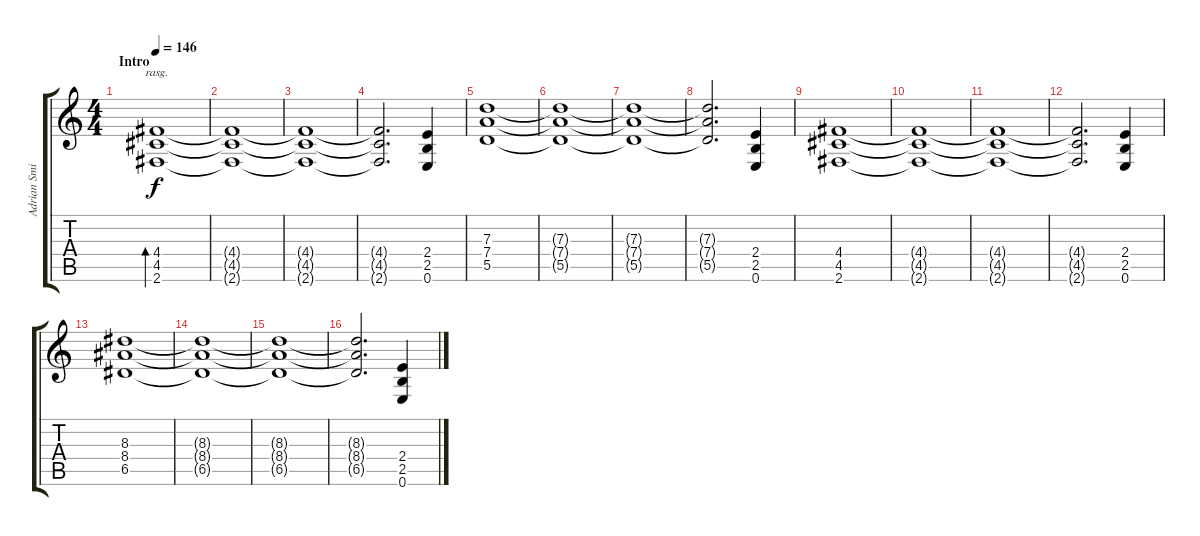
\track ("Adrian Smith" "Adrian Smi") {instrument distortionguitar}
\staff {score tabs}
\tuning (E4 B3 G3 D3 A2 E2) {hide}
\ts (4 4)
\section ("" "Intro")
\tempo 146
\clef g2
\ks c
(4.4 4.5 2.6).1{bd 240 rasg ii dy f volume 5 instrument distortionguitar} |
(4.4{t} 4.5{t} 2.6{t}).1 |
(4.4{t} 4.5{t} 2.6{t}).1 |
(4.4{t} 4.5{t} 2.6{t}).2{d} (2.4 2.5 0.6).4 |
(7.3 7.4 5.5).1 |
(7.3{t} 7.4{t} 5.5{t}).1 |
(7.3{t} 7.4{t} 5.5{t}).1 |
(7.3{t} 7.4{t} 5.5{t}).2{d} (2.4 2.5 0.6).4 |
(4.4 4.5 2.6).1 |
(4.4{t} 4.5{t} 2.6{t}).1 |
(4.4{t} 4.5{t} 2.6{t}).1 |
(4.4{t} 4.5{t} 2.6{t}).2{d} (2.4 2.5 0.6).4 |
(8.3 8.4 6.5).1 |
(8.3{t} 8.4{t} 6.5{t}).1 |
(8.3{t} 8.4{t} 6.5{t}).1 |
(8.3{t} 8.4{t} 6.5{t}).2{d} (2.4 2.5 0.6).4
